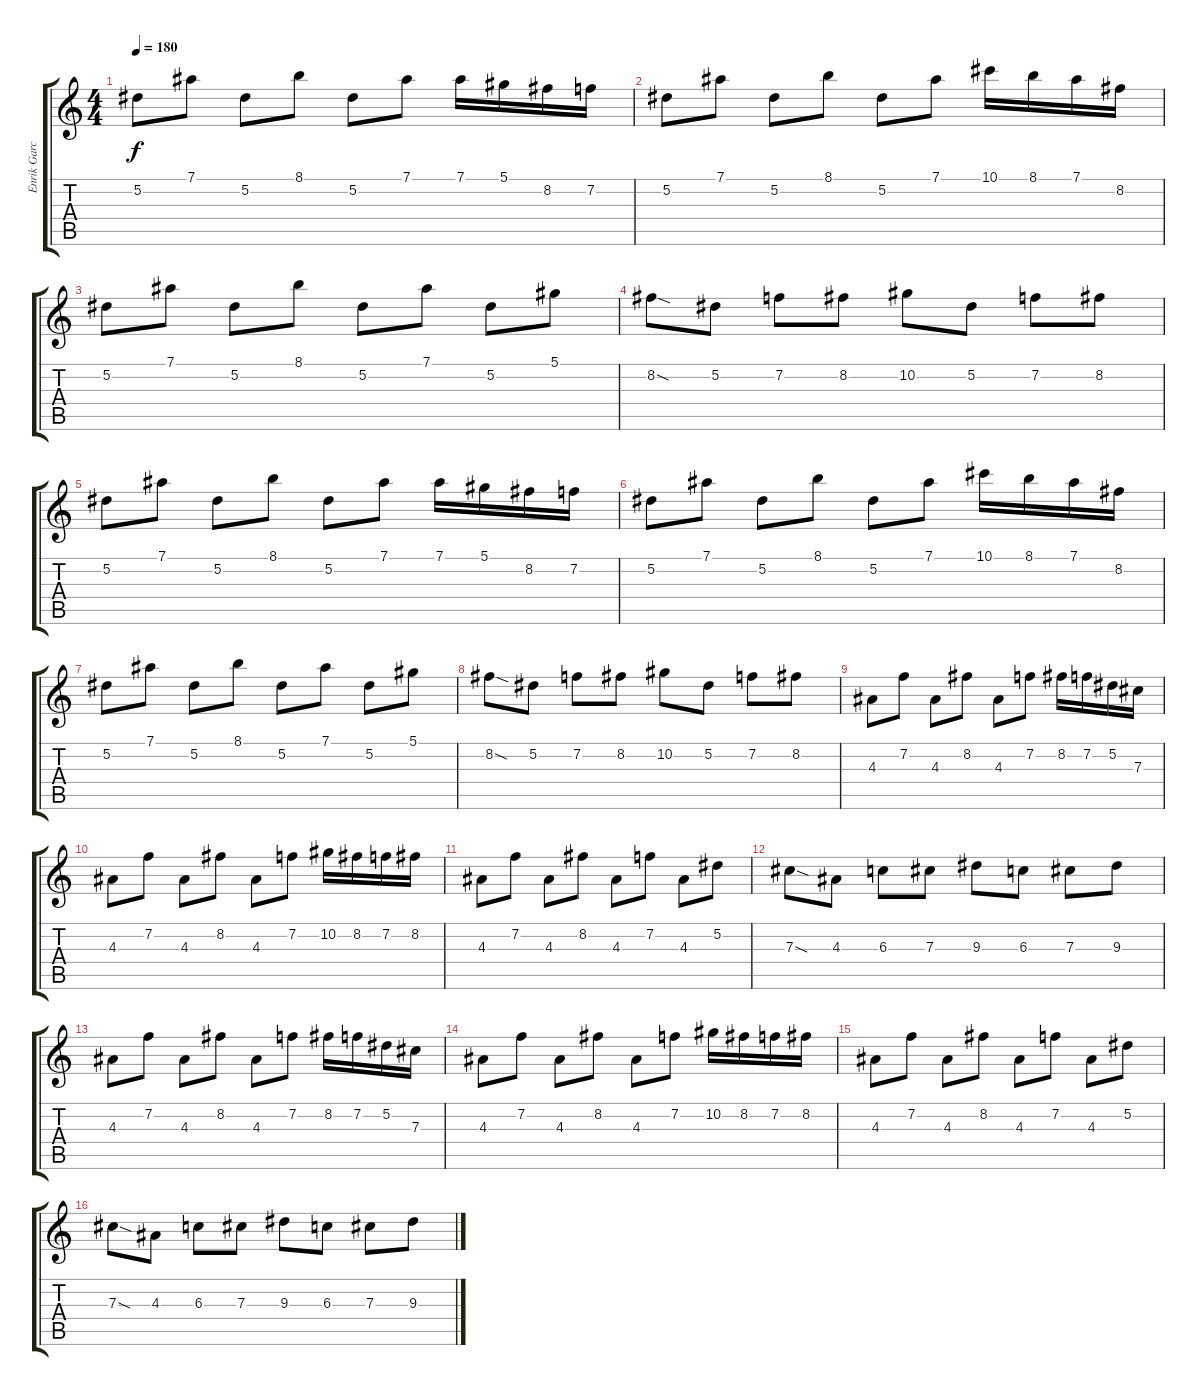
\track ("Enrik Garcia - lead guitar" "Enrik Garc") {instrument distortionguitar}
\staff {score tabs}
\tuning (Eb4 Bb3 Gb3 Db3 Ab2 Eb2) {hide}
\ts (4 4)
\tempo 180
\clef g2
\ks c
5.2.8{dy f balance 9 instrument distortionguitar} 7.1.8 5.2.8 8.1.8 5.2.8 7.1.8 7.1.16 5.1.16 8.2.16 7.2.16 |
5.2.8 7.1.8 5.2.8 8.1.8 5.2.8 7.1.8 10.1.16 8.1.16 7.1.16 8.2.16 |
5.2.8 7.1.8 5.2.8 8.1.8 5.2.8 7.1.8 5.2.8 5.1.8 |
8.2{sod}.8 5.2.8 7.2.8 8.2.8 10.2.8 5.2.8 7.2.8 8.2.8 |
5.2.8 7.1.8 5.2.8 8.1.8 5.2.8 7.1.8 7.1.16 5.1.16 8.2.16 7.2.16 |
5.2.8 7.1.8 5.2.8 8.1.8 5.2.8 7.1.8 10.1.16 8.1.16 7.1.16 8.2.16 |
5.2.8 7.1.8 5.2.8 8.1.8 5.2.8 7.1.8 5.2.8 5.1.8 |
8.2{sod}.8 5.2.8 7.2.8 8.2.8 10.2.8 5.2.8 7.2.8 8.2.8 |
4.3.8 7.2.8 4.3.8 8.2.8 4.3.8 7.2.8 8.2.16 7.2.16 5.2.16 7.3.16 |
4.3.8 7.2.8 4.3.8 8.2.8 4.3.8 7.2.8 10.2.16 8.2.16 7.2.16 8.2.16 |
4.3.8 7.2.8 4.3.8 8.2.8 4.3.8 7.2.8 4.3.8 5.2.8 |
7.3{sod}.8 4.3.8 6.3.8 7.3.8 9.3.8 6.3.8 7.3.8 9.3.8 |
4.3.8 7.2.8 4.3.8 8.2.8 4.3.8 7.2.8 8.2.16 7.2.16 5.2.16 7.3.16 |
4.3.8 7.2.8 4.3.8 8.2.8 4.3.8 7.2.8 10.2.16 8.2.16 7.2.16 8.2.16 |
4.3.8 7.2.8 4.3.8 8.2.8 4.3.8 7.2.8 4.3.8 5.2.8 |
7.3{sod}.8 4.3.8 6.3.8 7.3.8 9.3.8 6.3.8 7.3.8 9.3.8
